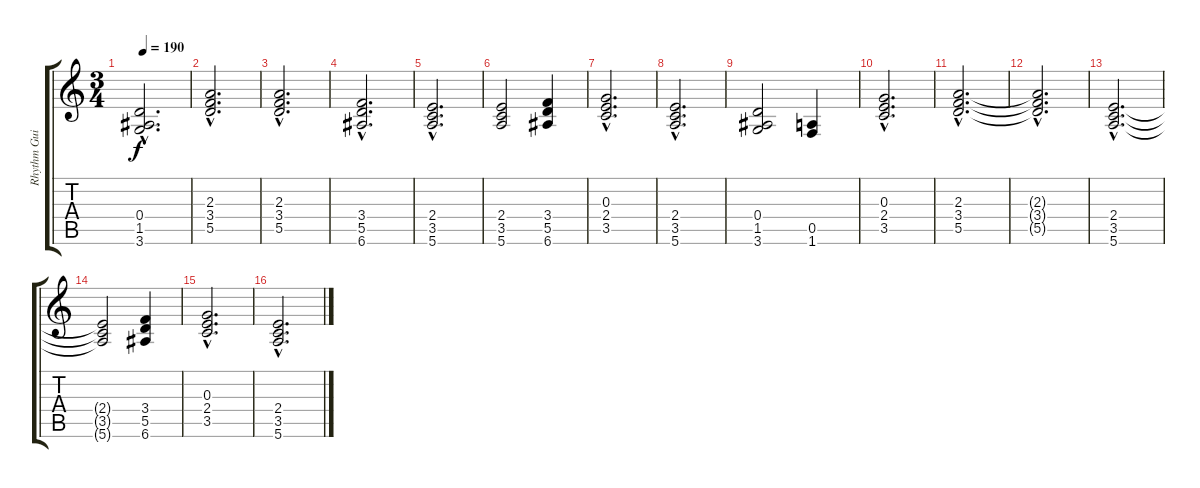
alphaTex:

\track ("Rhythm Guitar" "Rhythm Gui") {instrument distortionguitar}
\staff {score tabs}
\tuning (E4 B3 G3 D3 A2 E2) {hide}
\ts (3 4)
\tempo 190
\clef g2
\ks c
(0.4{hac} 1.5{hac} 3.6{hac}).2{d dy f} |
(2.3{hac} 3.4{hac} 5.5{hac}).2{d} |
(2.3{hac} 3.4{hac} 5.5{hac}).2{d} |
(3.4{hac} 5.5{hac} 6.6{hac}).2{d} |
(2.4{hac} 3.5{hac} 5.6{hac}).2{d} |
(2.4 3.5 5.6).2 (3.4 5.5 6.6).4 |
(0.3{hac} 2.4{hac} 3.5{hac}).2{d} |
(2.4{hac} 3.5{hac} 5.6{hac}).2{d} |
(0.4 1.5 3.6).2 (0.5 1.6).4 |
(0.3{hac} 2.4{hac} 3.5{hac}).2{d} |
(2.3{hac} 3.4{hac} 5.5{hac}).2{d} |
(2.3{hac t} 3.4{hac t} 5.5{hac t}).2{d} |
(2.4{hac} 3.5{hac} 5.6{hac}).2{d} |
(2.4{t} 3.5{t} 5.6{t}).2 (3.4 5.5 6.6).4 |
(0.3{hac} 2.4{hac} 3.5{hac}).2{d} |
(2.4{hac} 3.5{hac} 5.6{hac}).2{d}
